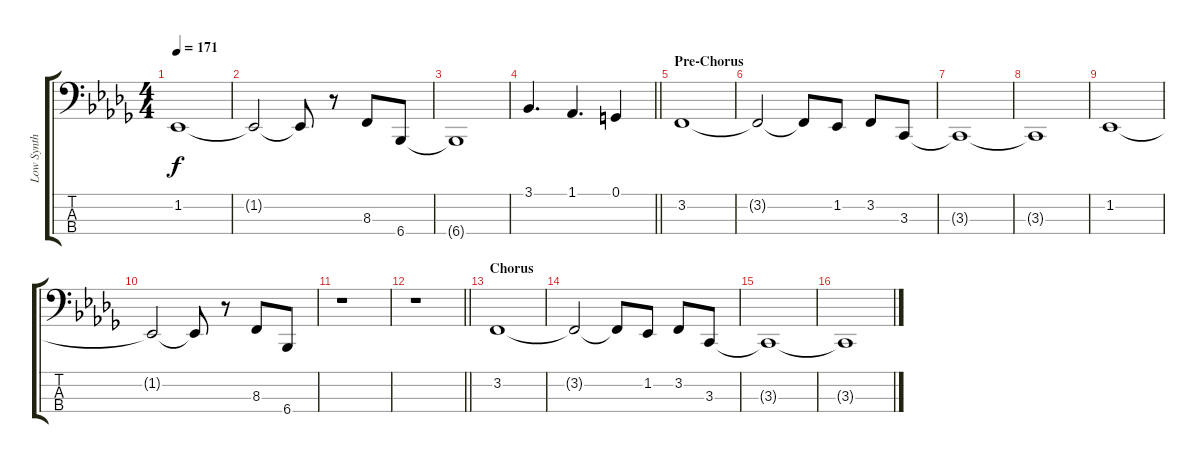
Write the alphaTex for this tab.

\track ("Low Synth Strings" "Low Synth ") {instrument stringensemble1}
\staff {score tabs}
\tuning (G2 D2 A1 E1) {hide}
\ts (4 4)
\tempo 171
\clef f4
\ks db
1.2.1{dy f} |
1.2{t}.2 1.2{t}.8 r.8 8.3.8 6.4.8 |
6.4{t}.1 |
\barLineRight lightlight
3.1.4{d} 1.1.4{d} 0.1.4 |
\section ("" "Pre-Chorus")
3.2.1 |
3.2{t}.2 3.2{t}.8 1.2.8 3.2.8 3.3.8 |
3.3{t}.1 |
3.3{t}.1 |
1.2.1 |
1.2{t}.2 1.2{t}.8 r.8 8.3.8 6.4.8 |
r.1 |
\barLineRight lightlight
r.1 |
\section ("" "Chorus")
3.2.1 |
3.2{t}.2 3.2{t}.8 1.2.8 3.2.8 3.3.8 |
3.3{t}.1 |
3.3{t}.1
